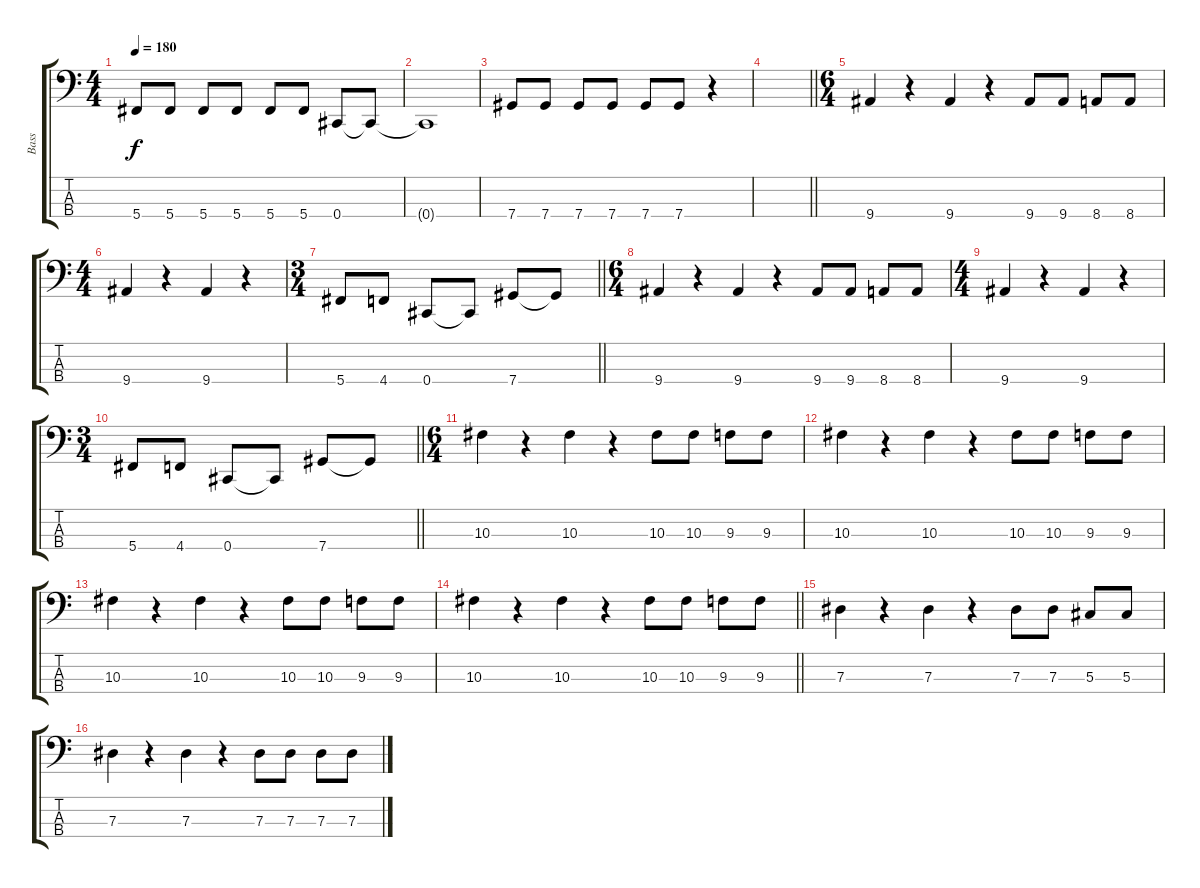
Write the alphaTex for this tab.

\track ("Bass" "Bass") {instrument electricbassfinger}
\staff {score tabs}
\tuning (Gb2 Db2 Ab1 Db1) {hide}
\ts (4 4)
\tempo 180
\clef f4
\ks c
5.4.8{dy f} 5.4.8 5.4.8 5.4.8 5.4.8 5.4.8 0.4.8 0.4{t}.8 |
0.4{t}.1 |
7.4.8 7.4.8 7.4.8 7.4.8 7.4.8 7.4.8 r.4 |
\barLineRight lightlight
|
\ts (6 4)
9.4.4 r.4 9.4.4 r.4 9.4.8 9.4.8 8.4.8 8.4.8 |
\ts (4 4)
9.4.4 r.4 9.4.4 r.4 |
\ts (3 4)
\barLineRight lightlight
5.4.8 4.4.8 0.4.8 0.4{t}.8 7.4.8 7.4{t}.8 |
\ts (6 4)
9.4.4 r.4 9.4.4 r.4 9.4.8 9.4.8 8.4.8 8.4.8 |
\ts (4 4)
9.4.4 r.4 9.4.4 r.4 |
\ts (3 4)
\barLineRight lightlight
5.4.8 4.4.8 0.4.8 0.4{t}.8 7.4.8 7.4{t}.8 |
\ts (6 4)
10.3.4 r.4 10.3.4 r.4 10.3.8 10.3.8 9.3.8 9.3.8 |
10.3.4 r.4 10.3.4 r.4 10.3.8 10.3.8 9.3.8 9.3.8 |
10.3.4 r.4 10.3.4 r.4 10.3.8 10.3.8 9.3.8 9.3.8 |
\barLineRight lightlight
10.3.4 r.4 10.3.4 r.4 10.3.8 10.3.8 9.3.8 9.3.8 |
7.3.4 r.4 7.3.4 r.4 7.3.8 7.3.8 5.3.8 5.3.8 |
7.3.4 r.4 7.3.4 r.4 7.3.8 7.3.8 7.3.8 7.3.8
